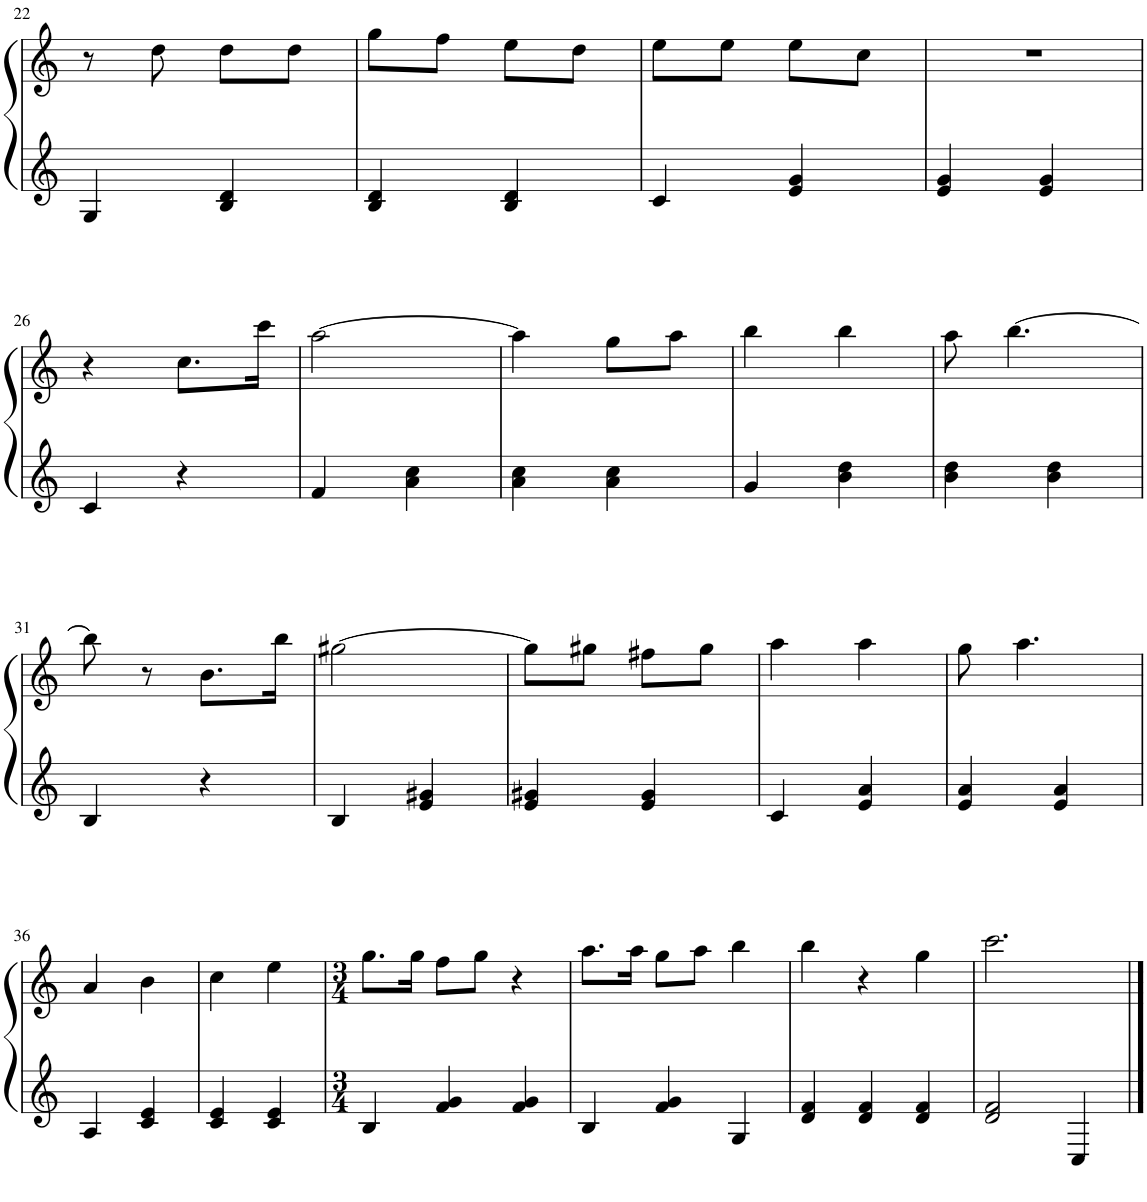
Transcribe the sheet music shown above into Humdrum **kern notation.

**kern	**kern
*part1	*part1
*staff2	*staff1
*I"钢琴	*
!!LO:PB:g=z
*clefG2	*clefG2
*k[]	*k[]
*M2/4	*M2/4
=22	=22
4G/	8r
.	8dd\
4B/ 4d/	8dd\L
.	8dd\J
=23	=23
4B/ 4d/	8gg\L
.	8ff\J
4B/ 4d/	8ee\L
.	8dd\J
=24	=24
4c/	8ee\L
.	8ee\J
4e/ 4g/	8ee\L
.	8cc\J
=25	=25
4e/ 4g/	2r
4e/ 4g/	.
!!LO:LB:g=z
=26	=26
4c/	4r
4r	8.cc\L
.	16ccc\Jk
=27	=27
4f/	[2aa\
4a\ 4cc\	.
=28	=28
4a\ 4cc\	4aa\]
4a\ 4cc\	8gg\L
.	8aa\J
=29	=29
4g/	4bb\
4b\ 4dd\	4bb\
=30	=30
4b\ 4dd\	8aa\
.	[4.bb\
4b\ 4dd\	.
!!LO:LB:g=z
=31	=31
4B/	8bb\]
.	8r
4r	8.b\L
.	16bb\Jk
=32	=32
4B/	[2gg#X\
4e/ 4g#X/	.
=33	=33
4e/ 4g#X/	8gg#\L]
.	8gg#X\J
4e/ 4g#/	8ff#X\L
.	8gg#\J
=34	=34
4c/	4aa\
4e/ 4a/	4aa\
=35	=35
4e/ 4a/	8gg\
.	4.aa\
4e/ 4a/	.
!!LO:LB:g=z
=36	=36
4A/	4a/
4c/ 4e/	4b\
=37	=37
4c/ 4e/	4cc\
4c/ 4e/	4ee\
=38	=38
*M3/4	*M3/4
4B/	8.gg\L
.	16gg\Jk
4f/ 4g/	8ff\L
.	8gg\J
4f/ 4g/	4r
=39	=39
4B/	8.aa\L
.	16aa\Jk
4f/ 4g/	8gg\L
.	8aa\J
4G/	4bb\
=40	=40
4d/ 4f/	4bb\
4d/ 4f/	4r
4d/ 4f/	4gg\
=41	=41
2d/ 2f/	2.ccc\
4C/	.
==	==
*-	*-
